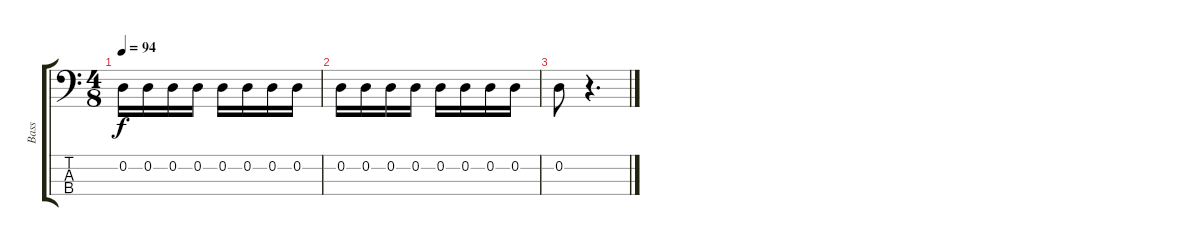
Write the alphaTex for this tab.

\track ("Bass" "Bass") {instrument electricbasspick}
\staff {score tabs}
\tuning (G2 D2 A1 E1) {hide}
\ts (4 8)
\tempo 94
\clef f4
\ks c
0.2.16{dy f} 0.2.16 0.2.16 0.2.16 0.2.16 0.2.16 0.2.16 0.2.16 |
0.2.16 0.2.16 0.2.16 0.2.16 0.2.16 0.2.16 0.2.16 0.2.16 |
0.2.8 r.4{d}
